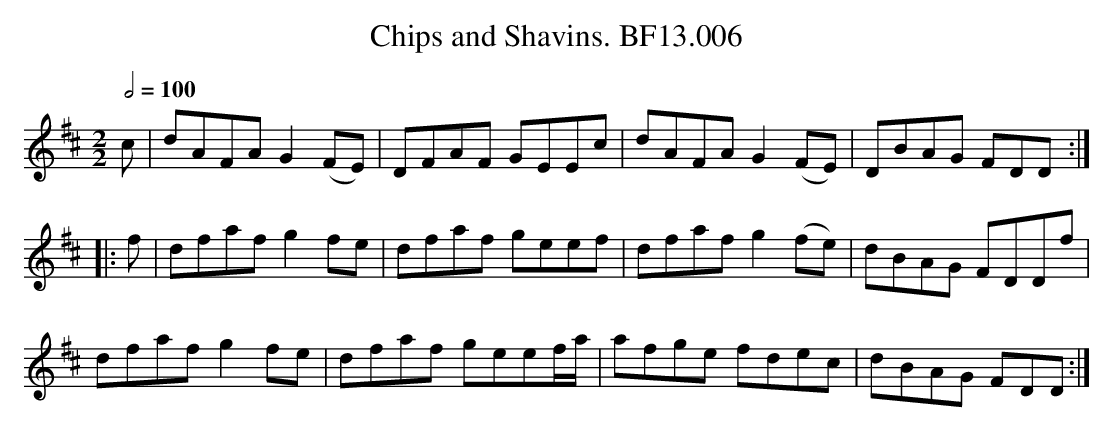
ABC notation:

X:1
T:Chips and Shavins. BF13.006
M:2/2
L:1/8
Q:1/2=100
K:D major
c|dAFA G2 (FE)|DFAF GEEc|dAFA G2 (FE)|DBAG FDD:|
|:f|dfaf g2 fe|dfaf geef|dfaf g2 (fe)|dBAG FDDf|
dfaf g2 fe|dfaf geef/2a/2|afge fdec|dBAG FDD:|
